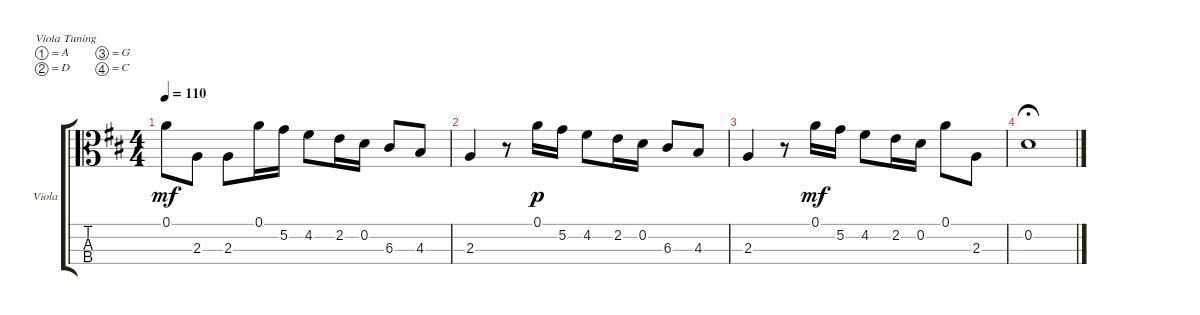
\defaultSystemsLayout 4
\bracketExtendMode groupsimilarinstruments
\firstSystemTrackNameOrientation horizontal
\otherSystemsTrackNameOrientation horizontal
\track ("Viola" "Viola") {instrument viola}
\staff {score tabs}
\tuning (A4 D4 G3 C3)
\ts (4 4)
\tempo 110
\clef c3
\scale
0.333333
\ks d
0.1.8{dy mf} 2.3.8 2.3.8 0.1.16 5.2.16 4.2.8 2.2.16 0.2.16 6.3.8 4.3.8 |
\scale
0.333333 2.3.4 r.8 0.1.16{dy p} 5.2.16 4.2.8 2.2.16 0.2.16 6.3.8 4.3.8 |
\scale
0.333333 2.3.4 r.8 0.1.16{dy mf} 5.2.16 4.2.8 2.2.16 0.2.16 0.1.8 2.3.8 |
0.2.1{fermata (medium 0.37)}
